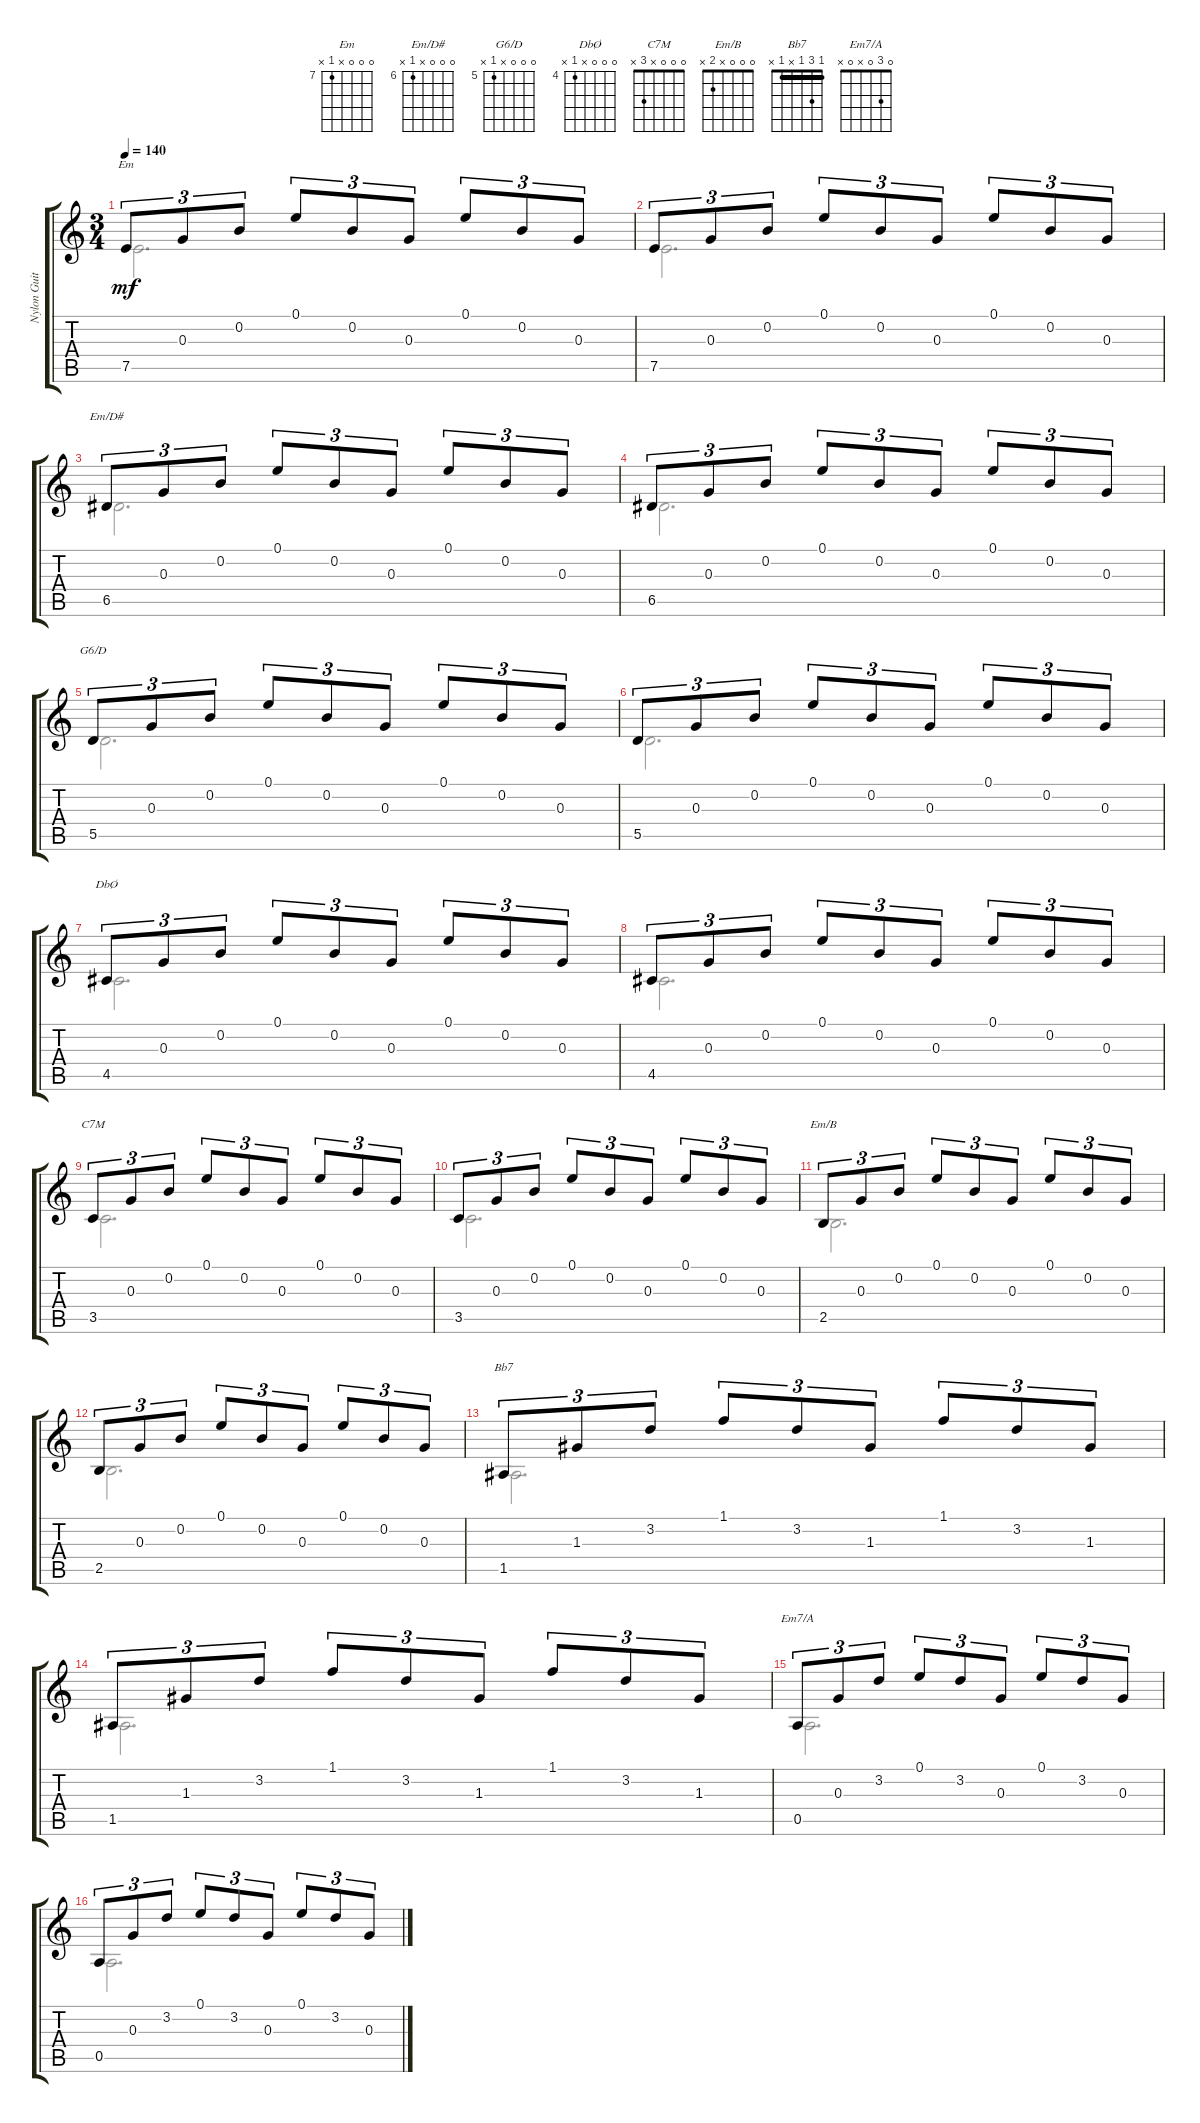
\track ("Nylon Guitar" "Nylon Guit") {instrument acousticguitarnylon}
\staff {score tabs}
\tuning (E4 B3 G3 D3 A2 E2) {hide}
\chord ("Em" 0 0 0 x 7 x) {firstfret 7}
\chord ("Em/D#" 0 0 0 x 6 x) {firstfret 6}
\chord ("G6/D" 0 0 0 x 5 x) {firstfret 5}
\chord ("DbØ" 0 0 0 x 4 x) {firstfret 4}
\chord ("C7M" 0 0 0 x 3 x)
\chord ("Em/B" 0 0 0 x 2 x)
\chord ("Bb7" 1 3 1 x 1 x) {barre 1}
\chord ("Em7/A" 0 3 0 x 0 x)
\voice
\ts (3 4)
\tempo 140
\clef g2
\ks aminor
7.5.8{tu (3 2) ch "Em" dy mf} 0.3.8{tu (3 2)} 0.2.8{tu (3 2)} 0.1.8{tu (3 2)} 0.2.8{tu (3 2)} 0.3.8{tu (3 2)} 0.1.8{tu (3 2)} 0.2.8{tu (3 2)} 0.3.8{tu (3 2)} |
7.5.8{tu (3 2)} 0.3.8{tu (3 2)} 0.2.8{tu (3 2)} 0.1.8{tu (3 2)} 0.2.8{tu (3 2)} 0.3.8{tu (3 2)} 0.1.8{tu (3 2)} 0.2.8{tu (3 2)} 0.3.8{tu (3 2)} |
6.5.8{tu (3 2) ch "Em/D#"} 0.3.8{tu (3 2)} 0.2.8{tu (3 2)} 0.1.8{tu (3 2)} 0.2.8{tu (3 2)} 0.3.8{tu (3 2)} 0.1.8{tu (3 2)} 0.2.8{tu (3 2)} 0.3.8{tu (3 2)} |
6.5.8{tu (3 2)} 0.3.8{tu (3 2)} 0.2.8{tu (3 2)} 0.1.8{tu (3 2)} 0.2.8{tu (3 2)} 0.3.8{tu (3 2)} 0.1.8{tu (3 2)} 0.2.8{tu (3 2)} 0.3.8{tu (3 2)} |
5.5.8{tu (3 2) ch "G6/D"} 0.3.8{tu (3 2)} 0.2.8{tu (3 2)} 0.1.8{tu (3 2)} 0.2.8{tu (3 2)} 0.3.8{tu (3 2)} 0.1.8{tu (3 2)} 0.2.8{tu (3 2)} 0.3.8{tu (3 2)} |
5.5.8{tu (3 2)} 0.3.8{tu (3 2)} 0.2.8{tu (3 2)} 0.1.8{tu (3 2)} 0.2.8{tu (3 2)} 0.3.8{tu (3 2)} 0.1.8{tu (3 2)} 0.2.8{tu (3 2)} 0.3.8{tu (3 2)} |
4.5.8{tu (3 2) ch "DbØ"} 0.3.8{tu (3 2)} 0.2.8{tu (3 2)} 0.1.8{tu (3 2)} 0.2.8{tu (3 2)} 0.3.8{tu (3 2)} 0.1.8{tu (3 2)} 0.2.8{tu (3 2)} 0.3.8{tu (3 2)} |
4.5.8{tu (3 2)} 0.3.8{tu (3 2)} 0.2.8{tu (3 2)} 0.1.8{tu (3 2)} 0.2.8{tu (3 2)} 0.3.8{tu (3 2)} 0.1.8{tu (3 2)} 0.2.8{tu (3 2)} 0.3.8{tu (3 2)} |
3.5.8{tu (3 2) ch "C7M"} 0.3.8{tu (3 2)} 0.2.8{tu (3 2)} 0.1.8{tu (3 2)} 0.2.8{tu (3 2)} 0.3.8{tu (3 2)} 0.1.8{tu (3 2)} 0.2.8{tu (3 2)} 0.3.8{tu (3 2)} |
3.5.8{tu (3 2)} 0.3.8{tu (3 2)} 0.2.8{tu (3 2)} 0.1.8{tu (3 2)} 0.2.8{tu (3 2)} 0.3.8{tu (3 2)} 0.1.8{tu (3 2)} 0.2.8{tu (3 2)} 0.3.8{tu (3 2)} |
2.5.8{tu (3 2) ch "Em/B"} 0.3.8{tu (3 2)} 0.2.8{tu (3 2)} 0.1.8{tu (3 2)} 0.2.8{tu (3 2)} 0.3.8{tu (3 2)} 0.1.8{tu (3 2)} 0.2.8{tu (3 2)} 0.3.8{tu (3 2)} |
2.5.8{tu (3 2)} 0.3.8{tu (3 2)} 0.2.8{tu (3 2)} 0.1.8{tu (3 2)} 0.2.8{tu (3 2)} 0.3.8{tu (3 2)} 0.1.8{tu (3 2)} 0.2.8{tu (3 2)} 0.3.8{tu (3 2)} |
1.5.8{tu (3 2) ch "Bb7"} 1.3.8{tu (3 2)} 3.2.8{tu (3 2)} 1.1.8{tu (3 2)} 3.2.8{tu (3 2)} 1.3.8{tu (3 2)} 1.1.8{tu (3 2)} 3.2.8{tu (3 2)} 1.3.8{tu (3 2)} |
1.5.8{tu (3 2)} 1.3.8{tu (3 2)} 3.2.8{tu (3 2)} 1.1.8{tu (3 2)} 3.2.8{tu (3 2)} 1.3.8{tu (3 2)} 1.1.8{tu (3 2)} 3.2.8{tu (3 2)} 1.3.8{tu (3 2)} |
0.5.8{tu (3 2) ch "Em7/A"} 0.3.8{tu (3 2)} 3.2.8{tu (3 2)} 0.1.8{tu (3 2)} 3.2.8{tu (3 2)} 0.3.8{tu (3 2)} 0.1.8{tu (3 2)} 3.2.8{tu (3 2)} 0.3.8{tu (3 2)} |
0.5.8{tu (3 2)} 0.3.8{tu (3 2)} 3.2.8{tu (3 2)} 0.1.8{tu (3 2)} 3.2.8{tu (3 2)} 0.3.8{tu (3 2)} 0.1.8{tu (3 2)} 3.2.8{tu (3 2)} 0.3.8{tu (3 2)}
\voice
\clef g2
\ottava regular
\simile none
\ks aminor
7.5.2{d dy mf} |
7.5.2{d} |
6.5.2{d} |
6.5.2{d} |
5.5.2{d} |
5.5.2{d} |
4.5.2{d} |
4.5.2{d} |
3.5.2{d} |
3.5.2{d} |
2.5.2{d} |
2.5.2{d} |
1.5.2{d} |
1.5.2{d} |
0.5.2{d} |
0.5.2{d}
